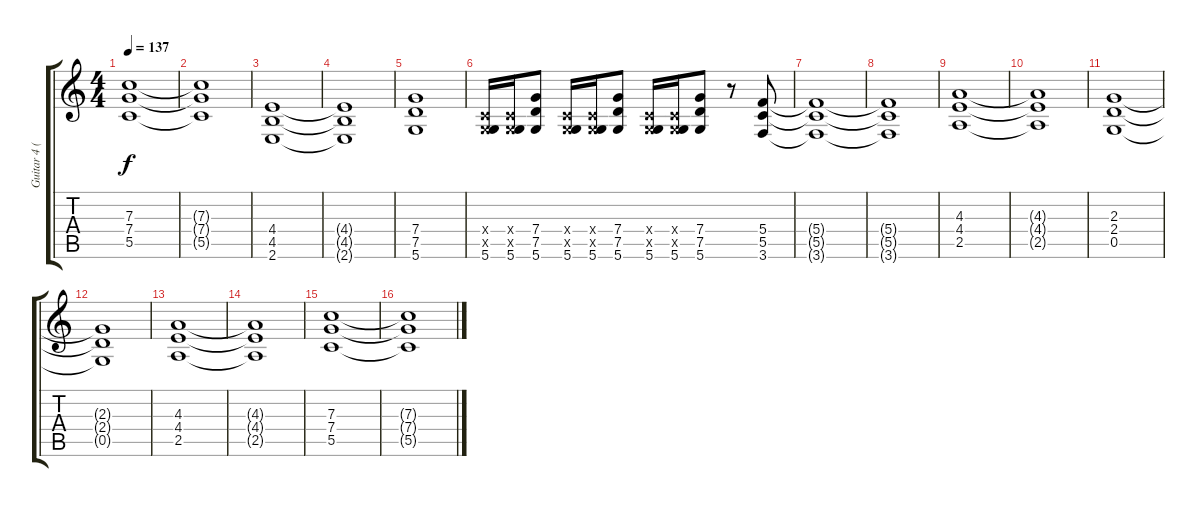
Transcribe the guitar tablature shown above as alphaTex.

\track ("Guitar 4 (Dist. Rhythm)" "Guitar 4 (") {instrument distortionguitar}
\staff {score tabs}
\tuning (D4 A3 F3 C3 G2 D2) {hide}
\ts (4 4)
\tempo 137
\clef g2
\ks c
(7.3 7.4 5.5).1{dy f} |
(7.3{t} 7.4{t} 5.5{t}).1 |
(4.4 4.5 2.6).1 |
(4.4{t} 4.5{t} 2.6{t}).1 |
(7.4 7.5 5.6).1 |
(0.4{x} 0.5{x} 5.6).16 (0.4{x} 0.5{x} 5.6).16 (7.4 7.5 5.6).8 (0.4{x} 0.5{x} 5.6).16 (0.4{x} 0.5{x} 5.6).16 (7.4 7.5 5.6).8 (0.4{x} 0.5{x} 5.6).16 (0.4{x} 0.5{x} 5.6).16 (7.4 7.5 5.6).8 r.8 (5.4 5.5 3.6).8 |
(5.4{t} 5.5{t} 3.6{t}).1 |
(5.4{t} 5.5{t} 3.6{t}).1 |
(4.3 4.4 2.5).1 |
(4.3{t} 4.4{t} 2.5{t}).1 |
(2.3 2.4 0.5).1 |
(2.3{t} 2.4{t} 0.5{t}).1 |
(4.3 4.4 2.5).1 |
(4.3{t} 4.4{t} 2.5{t}).1 |
(7.3 7.4 5.5).1 |
(7.3{t} 7.4{t} 5.5{t}).1
